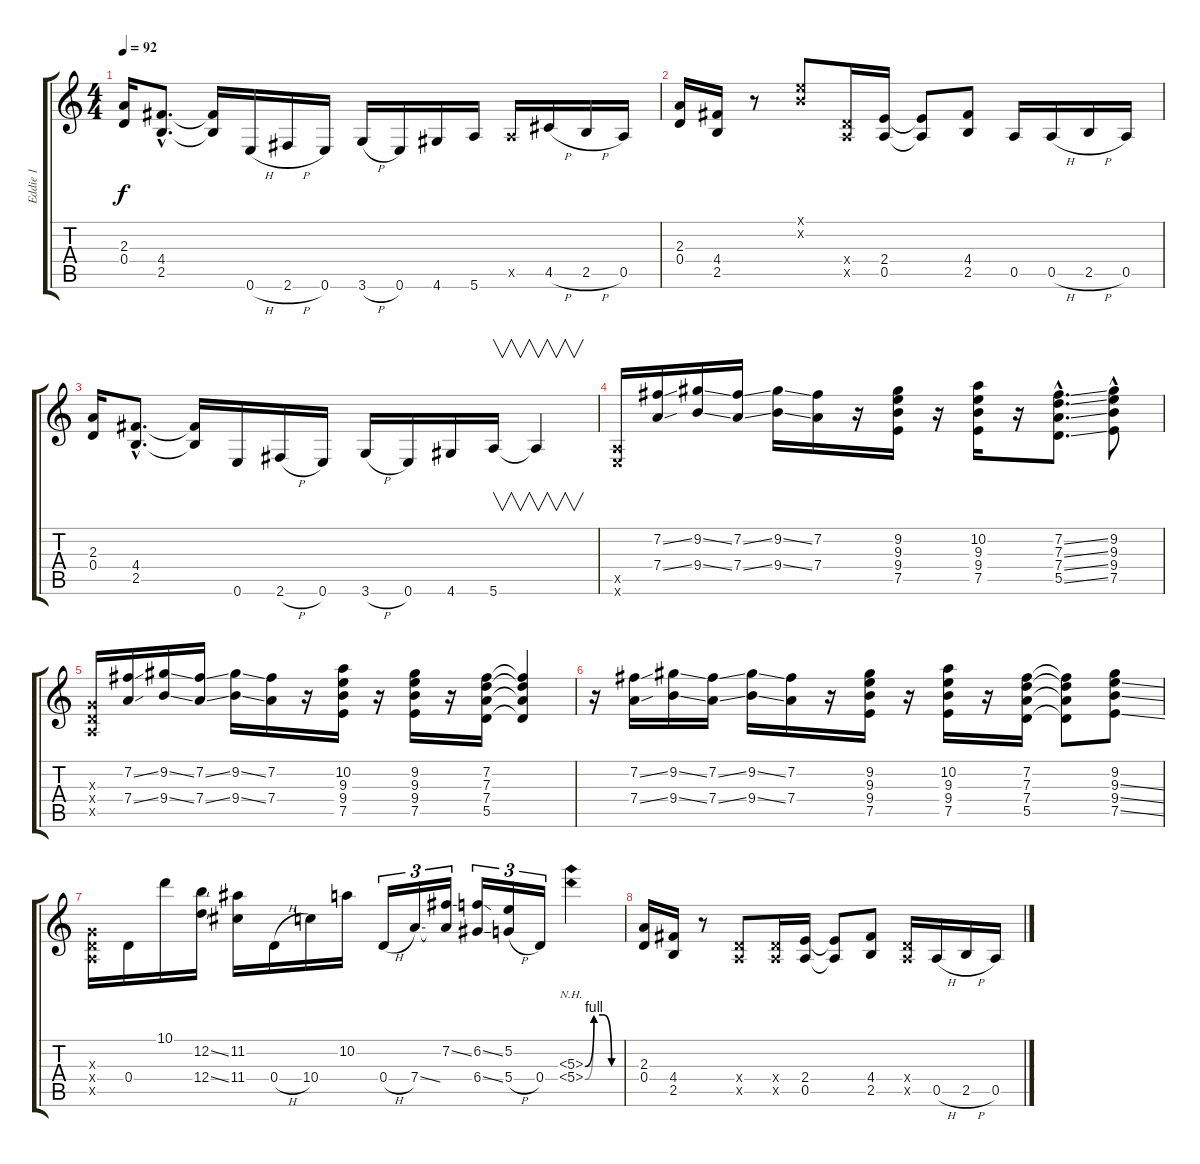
\track ("Eddie 1" "Eddie 1") {instrument overdrivenguitar}
\staff {score tabs}
\tuning (E4 B3 G3 D3 A2 E2) {hide}
\ts (4 4)
\tempo 92
\clef g2
\ks c
(2.3 0.4).16{dy f} (4.4{hac} 2.5{hac}).8{d} (4.4{t} 2.5{t}).16 0.6{h}.16 2.6{h}.16 0.6.16 3.6{h}.16 0.6.16 4.6.16 5.6.16 0.5{x}.16 4.5{h}.16 2.5{h}.16 0.5.16 |
(2.3 0.4).16 (4.4 2.5).16 r.8 (0.1{x} 0.2{x}).8 (0.4{x} 0.5{x}).16 (2.4 0.5).16 (2.4{t} 0.5{t}).8 (4.4 2.5).8 0.5.16 0.5{h}.16 2.5{h}.16 0.5.16 |
(2.3 0.4).16 (4.4{hac} 2.5{hac}).8{d} (4.4{t} 2.5{t}).16 0.6.16 2.6{h}.16 0.6.16 3.6{h}.16 0.6.16 4.6.16 5.6.16{v} 5.6{t}.4{v} |
(0.5{x} 0.6{x}).16 (7.2{ss} 7.4{ss}).16 (9.2{ss} 9.4{ss}).16 (7.2{ss} 7.4{ss}).16 (9.2{ss} 9.4{ss}).16 (7.2 7.4).16 r.16 (9.2 9.3 9.4 7.5).16 r.16 (10.2 9.3 9.4 7.5).16 r.16 (7.2{ss hac} 7.3{ss hac} 7.4{ss hac} 5.5{ss hac}).8{d} (9.2{hac} 9.3{hac} 9.4{hac} 7.5{hac}).8 |
(0.3{x} 0.4{x} 0.5{x}).16 (7.2{ss} 7.4{ss}).16 (9.2{ss} 9.4{ss}).16 (7.2{ss} 7.4{ss}).16 (9.2{ss} 9.4{ss}).16 (7.2 7.4).16 r.16 (10.2 9.3 9.4 7.5).16 r.16 (9.2 9.3 9.4 7.5).16 r.16 (7.2 7.3 7.4 5.5).16 (7.2{t} 7.3{t} 7.4{t} 5.5{t}).4 |
r.16 (7.2{ss} 7.4{ss}).16 (9.2{ss} 9.4{ss}).16 (7.2{ss} 7.4{ss}).16 (9.2{ss} 9.4{ss}).16 (7.2 7.4).16 r.16 (9.2 9.3 9.4 7.5).16 r.16 (10.2 9.3 9.4 7.5).16 r.16 (7.2 7.3 7.4 5.5).16 (7.2{t} 7.3{t} 7.4{t} 5.5{t}).8 (9.2 9.3{ss} 9.4{ss} 7.5{ss}).8 |
(0.3{x} 0.4{x} 0.5{x}).16 0.4.16 10.1.16 (12.2{ss} 12.4{ss}).16 (11.2 11.4).16 0.4{h}.16 10.4.16 10.2.16 0.4{h}.16{tu (3 2)} 7.4{ss}.16{tu (3 2)} (7.2{ss} 7.4{t}).16{tu (3 2)} (6.2{ss} 6.4{ss}).16{tu (3 2)} (5.2 5.4{h}).16{tu (3 2)} 0.4.16{tu (3 2)} (5.3{be (custom 0 0 15 4 30 4 45 0 60 0) nh} 5.4{be (custom 0 0 15 4 30 4 45 0 60 0) nh}).4 |
(2.3 0.4).16 (4.4 2.5).16 r.8 (0.4{x} 0.5{x}).8 (0.4{x} 0.5{x}).16 (2.4 0.5).16 (2.4{t} 0.5{t}).8 (4.4 2.5).8 (0.4{x} 0.5{x}).16 0.5{h}.16 2.5{h}.16 0.5.16
